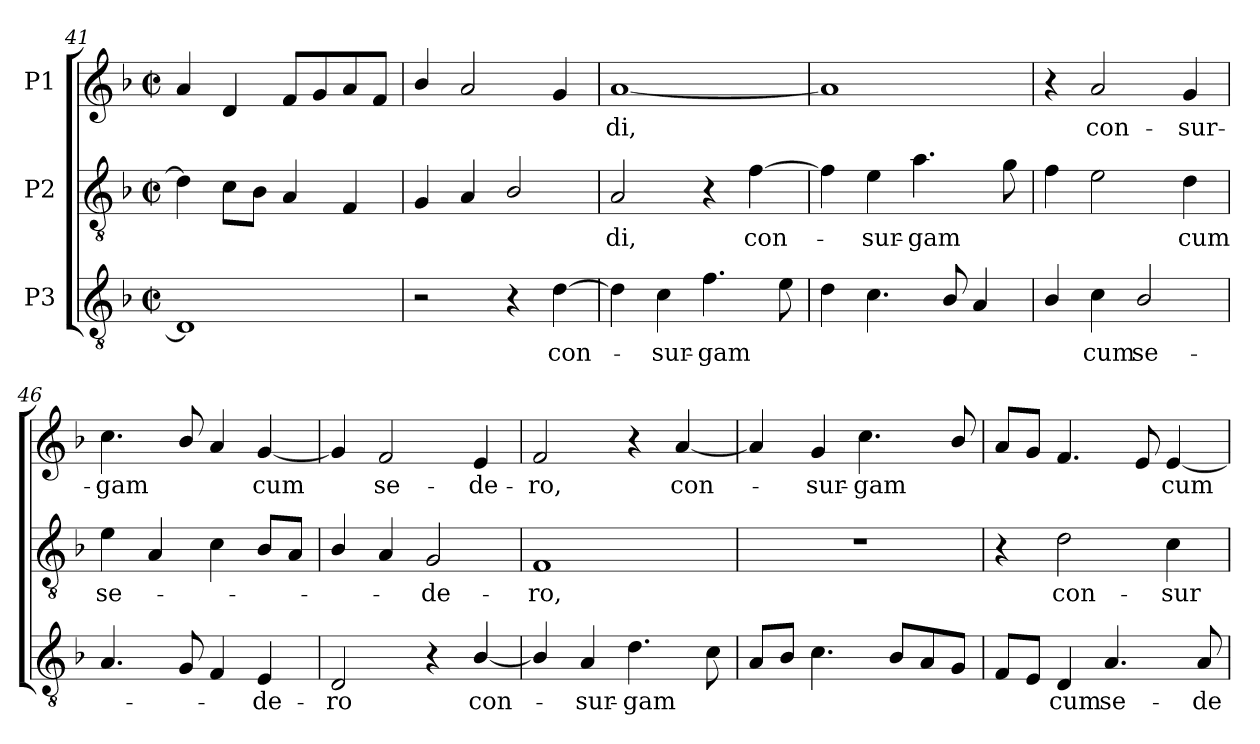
**kern	**text	**kern	**text	**kern	**text
*part3	*part3	*part2	*part2	*part1	*part1
*staff3	*staff3	*staff2	*staff2	*staff1	*staff1
*I"P3	*	*I"P2	*	*I"P1	*
!!LO:PB:g=z
*clefGv2	*	*clefGv2	*	*clefG2	*
*ITrd7c12	*	*ITrd7c12	*	*	*
*k[b-]	*	*k[b-]	*	*k[b-]	*
*F:	*	*F:	*	*F:	*
*M2/2	*	*M2/2	*	*M2/2	*
*met(c|)	*	*met(c|)	*	*met(c|)	*
=41	=41	=41	=41	=41	=41
1DDi]	.	4Di\]	.	4ai/	.
.	.	8Ci\L	.	4di/	.
.	.	8BB-i\J	.	.	.
.	.	4AAi/	.	8fi/L	.
.	.	.	.	8gi/	.
.	.	4FFi/	.	8ai/	.
.	.	.	.	8fi/J	.
=42	=42	=42	=42	=42	=42
2r	.	4GGi/	.	4b-i/	.
.	.	4AAi/	.	2ai/	.
4r	.	2BB-i/	.	.	.
!	!LO:LY:b:color=#000000	!	!	!	!
[4Di\	con-	.	.	4gi/	.
=43	=43	=43	=43	=43	=43
!	!	!	!LO:LY:b:color=#000000	!	!
!	!	!	!	!	!LO:LY:b:color=#000000
4Di\]	.	2AAi/	-di,	[1ai	-di,
!	!LO:LY:b:color=#000000	!	!	!	!
4Ci\	-sur-	.	.	.	.
!	!LO:LY:b:color=#000000	!	!	!	!
4.Fi\	-gam	4r	.	.	.
!	!	!	!LO:LY:b:color=#000000	!	!
.	.	[4Fi\	con-	.	.
8Ei\	.	.	.	.	.
=44	=44	=44	=44	=44	=44
4Di\	.	4Fi\]	.	1ai]	.
!	!	!	!LO:LY:b:color=#000000	!	!
4.Ci\	.	4Ei\	-sur-	.	.
!	!	!	!LO:LY:b:color=#000000	!	!
.	.	4.Ai\	-gam	.	.
8BB-i/	.	.	.	.	.
4AAi/	.	.	.	.	.
.	.	8Gi\	.	.	.
=45	=45	=45	=45	=45	=45
4BB-i/	.	4Fi\	.	4r	.
!	!LO:LY:b:color=#000000	!	!	!	!
!	!	!	!	!	!LO:LY:b:color=#000000
4Ci\	cum	2Ei\	.	2ai/	con-
!	!LO:LY:b:color=#000000	!	!	!	!
2BB-i/	se-	.	.	.	.
!	!	!	!LO:LY:b:color=#000000	!	!
!	!	!	!	!	!LO:LY:b:color=#000000
.	.	4Di\	cum	4gi/	-sur-
!!LO:LB:g=z
=46	=46	=46	=46	=46	=46
!	!	!	!LO:LY:b:color=#000000	!	!
!	!	!	!	!	!LO:LY:b:color=#000000
4.AAi/	.	4Ei\	se-	4.cci\	-gam
.	.	4AAi/	.	.	.
8GGi/	.	.	.	8b-i/	.
4FFi/	.	4Ci\	.	4ai/	.
!	!LO:LY:b:color=#000000	!	!	!	!
!	!	!	!	!	!LO:LY:b:color=#000000
4EEi/	-de-	8BB-i/L	.	[4gi/	cum
.	.	8AAi/J	.	.	.
=47	=47	=47	=47	=47	=47
!	!LO:LY:b:color=#000000	!	!	!	!
2DDi/	-ro	4BB-i/	.	4gi/]	.
!	!	!	!	!	!LO:LY:b:color=#000000
.	.	4AAi/	.	2fi/	se-
!	!	!	!LO:LY:b:color=#000000	!	!
4r	.	2GGi/	-de-	.	.
!	!LO:LY:b:color=#000000	!	!	!	!
!	!	!	!	!	!LO:LY:b:color=#000000
[4BB-i/	con-	.	.	4ei/	-de-
=48	=48	=48	=48	=48	=48
!	!	!	!LO:LY:b:color=#000000	!	!
!	!	!	!	!	!LO:LY:b:color=#000000
4BB-i/]	.	1FFi	-ro,	2fi/	-ro,
!	!LO:LY:b:color=#000000	!	!	!	!
4AAi/	-sur-	.	.	.	.
!	!LO:LY:b:color=#000000	!	!	!	!
4.Di\	-gam	.	.	4r	.
!	!	!	!	!	!LO:LY:b:color=#000000
.	.	.	.	[4ai/	con-
8Ci\	.	.	.	.	.
=49	=49	=49	=49	=49	=49
8AAi/L	.	1r	.	4ai/]	.
8BB-i/J	.	.	.	.	.
!	!	!	!	!	!LO:LY:b:color=#000000
4.Ci\	.	.	.	4gi/	-sur-
!	!	!	!	!	!LO:LY:b:color=#000000
.	.	.	.	4.cci\	-gam
8BB-i/L	.	.	.	.	.
8AAi/	.	.	.	.	.
8GGi/J	.	.	.	8b-i/	.
=50	=50	=50	=50	=50	=50
8FFi/L	.	4r	.	8ai/L	.
8EEi/J	.	.	.	8gi/J	.
!	!LO:LY:b:color=#000000	!	!	!	!
!	!	!	!LO:LY:b:color=#000000	!	!
4DDi/	cum	2Di\	con-	4.fi/	.
!	!LO:LY:b:color=#000000	!	!	!	!
4.AAi/	se-	.	.	.	.
.	.	.	.	8ei/	.
!	!	!	!LO:LY:b:color=#000000	!	!
!	!	!	!	!	!LO:LY:b:color=#000000
.	.	4Ci\	-sur-	[4ei/	cum
!	!LO:LY:b:color=#000000	!	!	!	!
8AAi/	-de-	.	.	.	.
=	=	=	=	=	=
*-	*-	*-	*-	*-	*-
